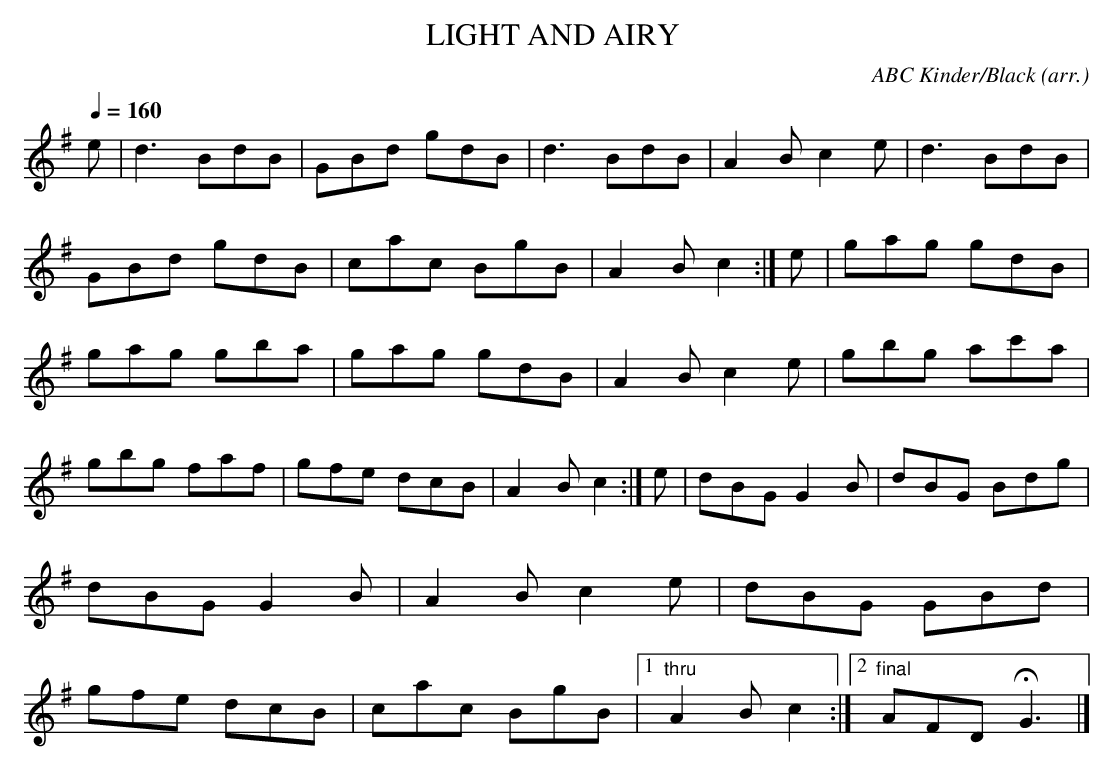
X:1
T:LIGHT AND AIRY \
C:ABC Kinder/Black (arr.)\
Q:1/4=160\
M:6/8\
L:1/8\
K:G\
e|d3 BdB|GBd gdB|d3 BdB|A2B c2e|\
d3 BdB|GBd gdB|cac BgB|A2 B c2:|\
e|gag gdB|gag gba|gag gdB|A2 B c2 e|\
gbg ac'a|gbg faf|gfe dcB|A2 B c2:|\
e|dBG G2 B|dBG Bdg|dBG G2 B|A2 B c2 e|\
dBG GBd|gfe dcB|cac BgB|1 "thru"A2 B c2:|\
[2 "final"AFD HG3|]\
\
\
\
